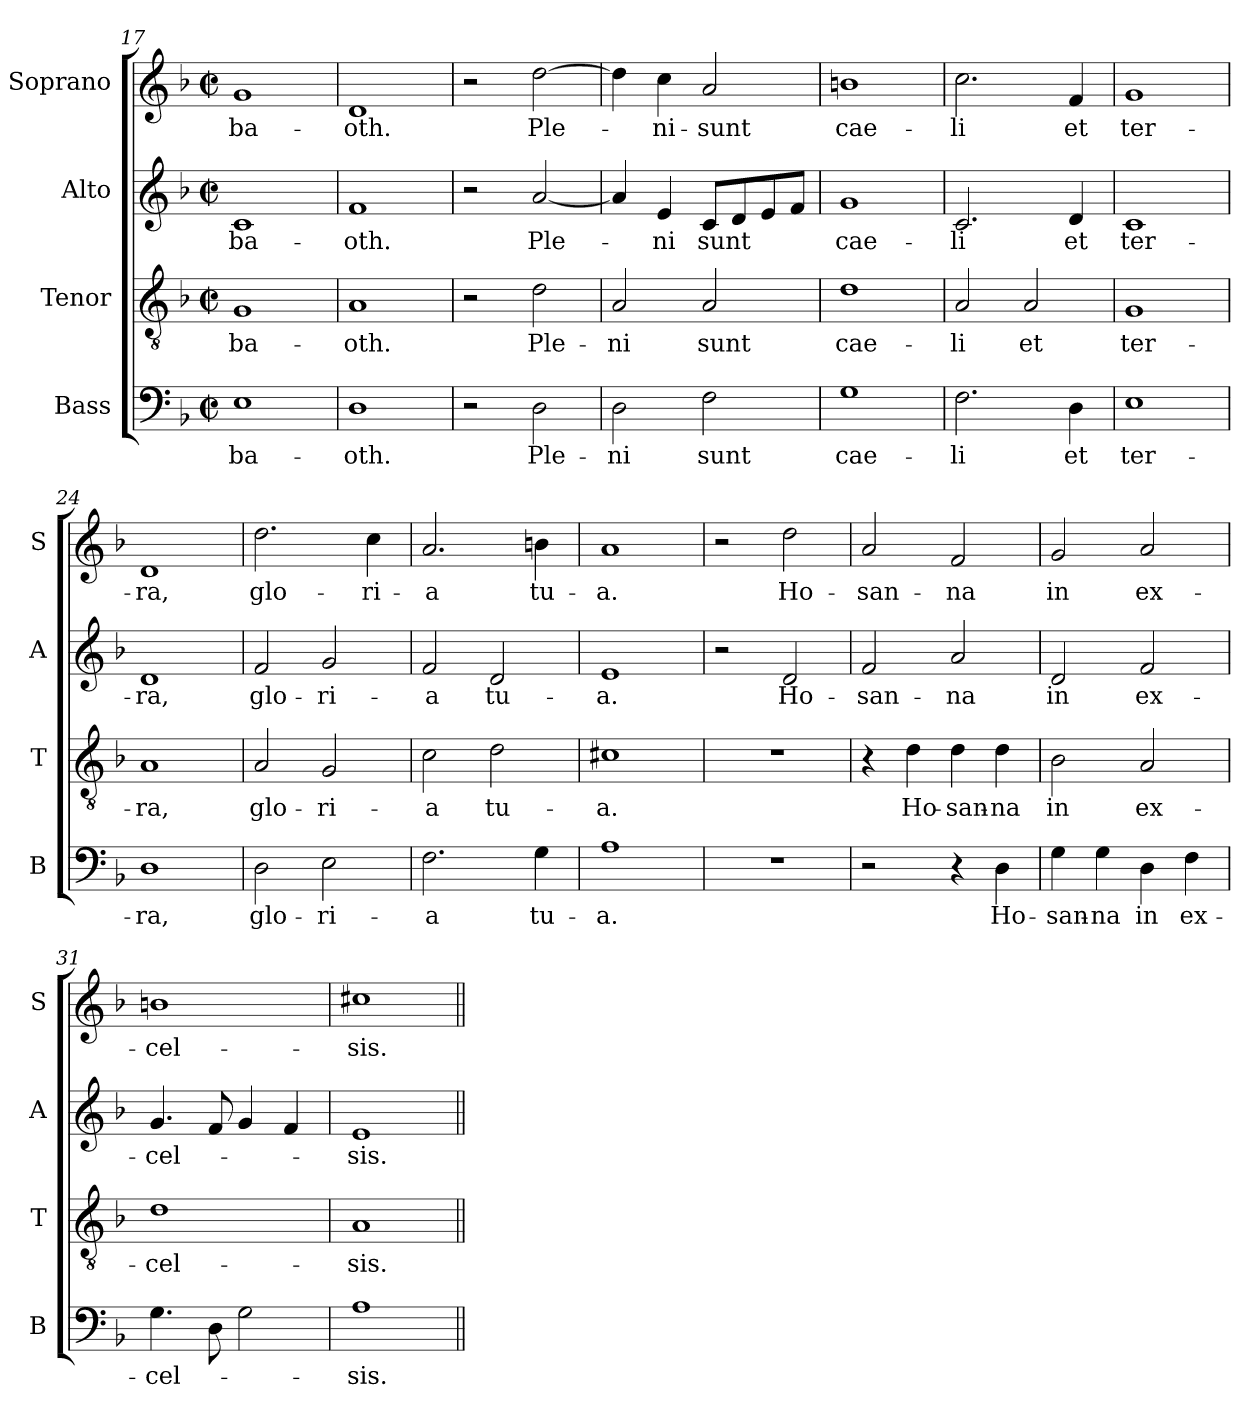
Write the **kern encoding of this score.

**kern	**text	**kern	**text	**kern	**text	**kern	**text
*part4	*part4	*part3	*part3	*part2	*part2	*part1	*part1
*staff4	*staff4	*staff3	*staff3	*staff2	*staff2	*staff1	*staff1
*I"Bass	*	*I"Tenor	*	*I"Alto	*	*I"Soprano	*
*I'B	*	*I'T	*	*I'A	*	*I'S	*
*clefF4	*	*clefGv2	*	*clefG2	*	*clefG2	*
*k[b-]	*	*k[b-]	*	*k[b-]	*	*k[b-]	*
*F:	*	*F:	*	*F:	*	*F:	*
*M2/2	*	*M2/2	*	*M2/2	*	*M2/2	*
*met(c|)	*	*met(c|)	*	*met(c|)	*	*met(c|)	*
=17	=17	=17	=17	=17	=17	=17	=17
1E	-ba-	1G	-ba-	1c	-ba-	1g	-ba-
=18	=18	=18	=18	=18	=18	=18	=18
1D	-oth.	1A	-oth.	1f	-oth.	1d	-oth.
=19	=19	=19	=19	=19	=19	=19	=19
2r	.	2r	.	2r	.	2r	.
2D\	Ple-	2d\	Ple-	[2a/	Ple-	[2dd\	Ple-
=20	=20	=20	=20	=20	=20	=20	=20
2D\	-ni	2A/	-ni	4a/]	.	4dd\]	.
.	.	.	.	4e/	-ni	4cc\	-ni-
2F\	sunt	2A/	sunt	8c/L	sunt	2a/	-sunt
.	.	.	.	8d/	.	.	.
.	.	.	.	8e/	.	.	.
.	.	.	.	8f/J	.	.	.
!!LO:LB:g=z
=21	=21	=21	=21	=21	=21	=21	=21
1G	cae-	1d	cae-	1g	cae-	1bn	cae-
=22	=22	=22	=22	=22	=22	=22	=22
2.F\	-li	2A/	-li	2.c/	-li	2.cc\	-li
.	.	2A/	et	.	.	.	.
4D\	et	.	.	4d/	et	4f/	et
=23	=23	=23	=23	=23	=23	=23	=23
1E	ter-	1G	ter-	1c	ter-	1g	ter-
=24	=24	=24	=24	=24	=24	=24	=24
1D	-ra,	1A	-ra,	1d	-ra,	1d	-ra,
=25	=25	=25	=25	=25	=25	=25	=25
2D\	glo-	2A/	glo-	2f/	glo-	2.dd\	glo-
2E\	-ri-	2G/	-ri-	2g/	-ri-	.	.
.	.	.	.	.	.	4cc\	-ri-
=26	=26	=26	=26	=26	=26	=26	=26
2.F\	-a	2c\	-a	2f/	-a	2.a/	-a
.	.	2d\	tu-	2d/	tu-	.	.
4G\	tu-	.	.	.	.	4bn\	tu-
!!LO:LB:g=z
=27	=27	=27	=27	=27	=27	=27	=27
1A	-a.	1c#X	-a.	1e	-a.	1a	-a.
=28	=28	=28	=28	=28	=28	=28	=28
1r	.	1r	.	2r	.	2r	.
.	.	.	.	2d/	Ho-	2dd\	Ho-
=29	=29	=29	=29	=29	=29	=29	=29
2r	.	4r	.	2f/	-san-	2a/	-san-
.	.	4d\	Ho-	.	.	.	.
4r	.	4d\	-san-	2a/	-na	2f/	-na
4D\	Ho-	4d\	-na	.	.	.	.
=30	=30	=30	=30	=30	=30	=30	=30
4G\	-san-	2B-\	in	2d/	in	2g/	in
4G\	-na	.	.	.	.	.	.
4D\	in	2A/	ex-	2f/	ex-	2a/	ex-
4F\	ex-	.	.	.	.	.	.
=31	=31	=31	=31	=31	=31	=31	=31
4.G\	-cel-	1d	-cel-	4.g/	-cel-	1bn	-cel-
8D\	.	.	.	8f/	.	.	.
2G\	.	.	.	4g/	.	.	.
.	.	.	.	4f/	.	.	.
=32	=32	=32	=32	=32	=32	=32	=32
1A	-sis.	1A	-sis.	1e	-sis.	1cc#X	-sis.-
=||	=||	=||	=||	=||	=||	=||	=||
*-	*-	*-	*-	*-	*-	*-	*-
